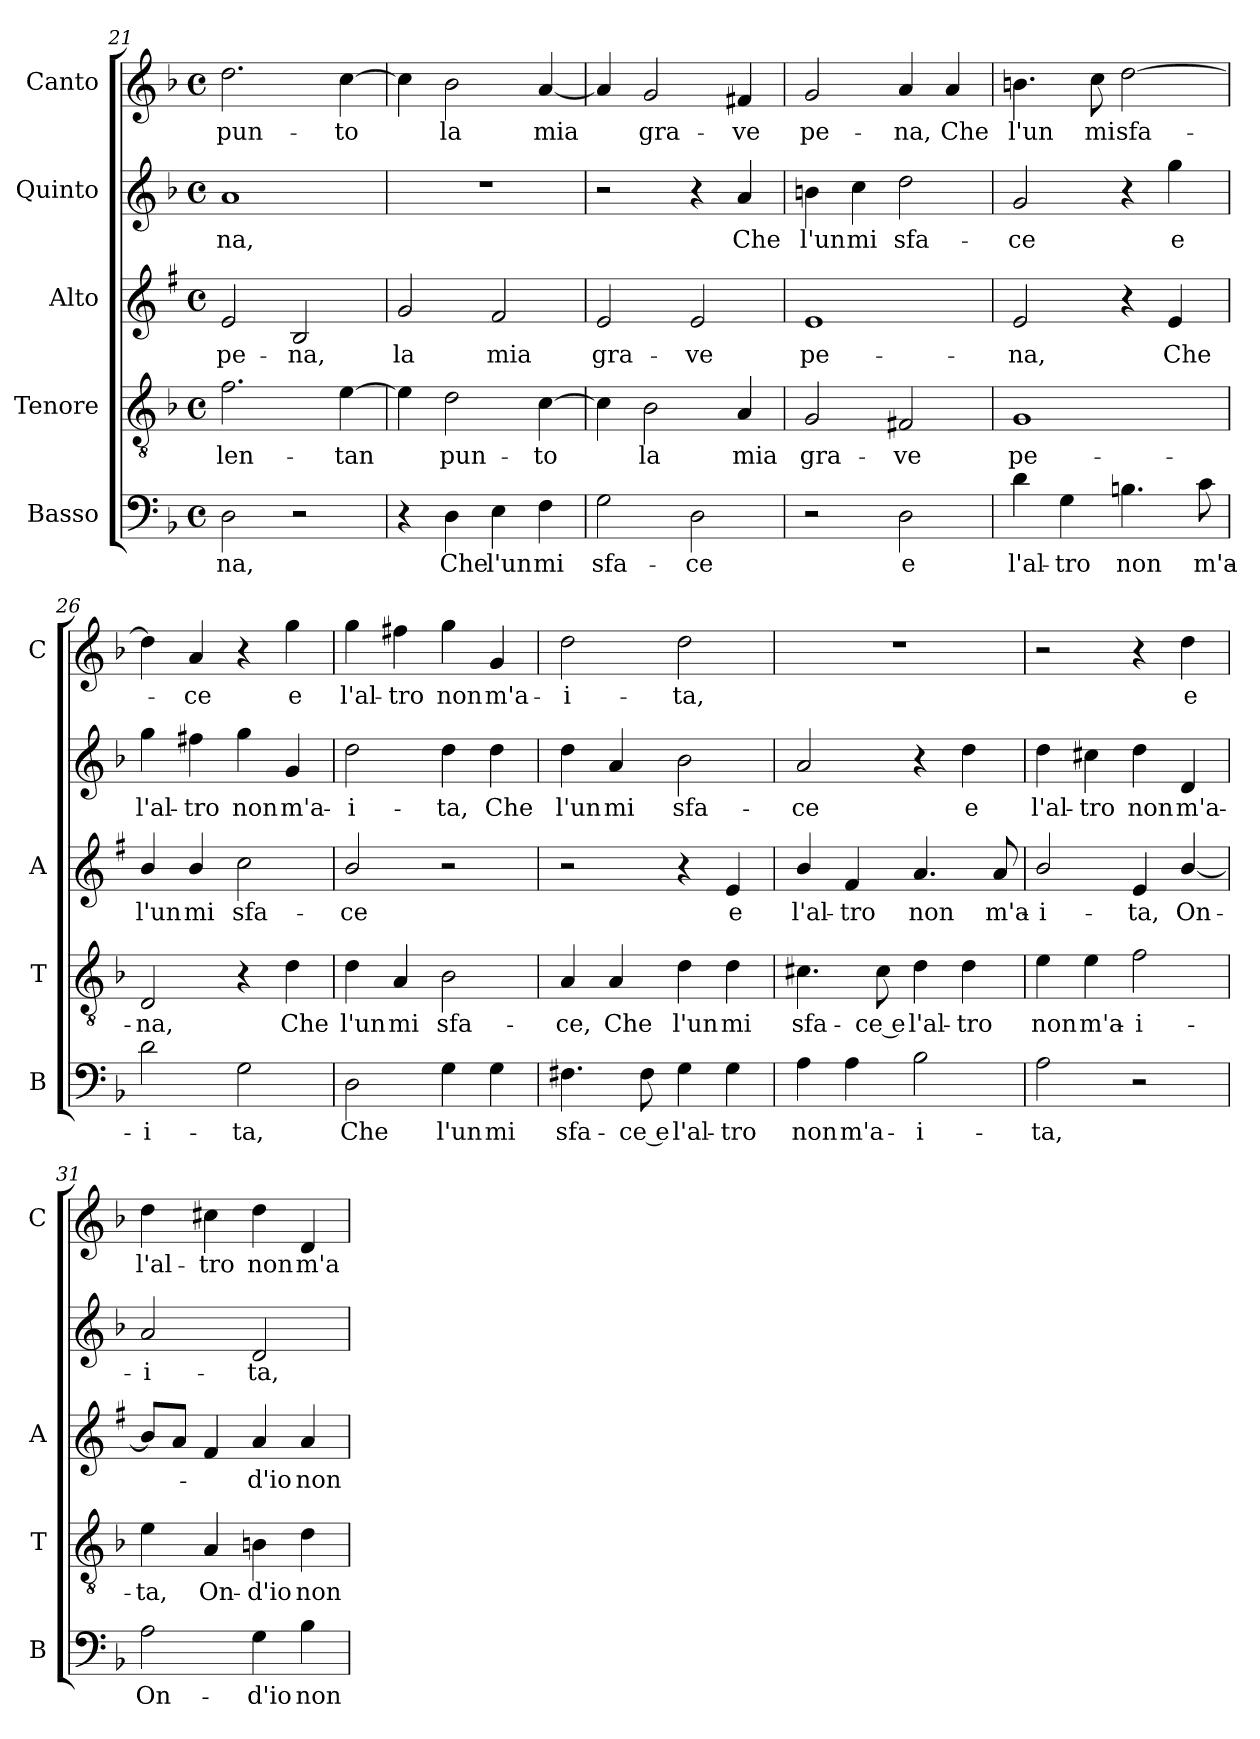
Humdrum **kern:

**kern	**text	**kern	**text	**kern	**text	**kern	**text	**kern	**text
*part5	*part5	*part4	*part4	*part3	*part3	*part2	*part2	*part1	*part1
*staff5	*staff5	*staff4	*staff4	*staff3	*staff3	*staff2	*staff2	*staff1	*staff1
*I"Basso	*	*I"Tenore	*	*I"Alto	*	*I"Quinto	*	*I"Canto	*
*I'B	*	*I'T	*	*I'A	*	*	*	*I'C	*
*clefF4	*	*clefGv2	*	*clefG2	*	*clefG2	*	*clefG2	*
*	*	*	*	*ITrd1c2	*	*	*	*	*
*k[b-]	*	*k[b-]	*	*k[b-]	*	*k[b-]	*	*k[b-]	*
*F:	*	*F:	*	*F:	*	*F:	*	*F:	*
*M4/4	*	*M4/4	*	*M4/4	*	*M4/4	*	*M4/4	*
*met(c)	*	*met(c)	*	*met(c)	*	*met(c)	*	*met(c)	*
=21	=21	=21	=21	=21	=21	=21	=21	=21	=21
!	!LO:LY:b	!	!LO:LY:b	!	!LO:LY:b	!	!LO:LY:b	!	!LO:LY:b
2D\	-na,	2.f\	-len-	2d/	pe-	1a	-na,	2.dd\	pun-
!	!	!	!	!	!LO:LY:b	!	!	!	!
2r	.	.	.	2A/	-na,	.	.	.	.
!	!	!	!LO:LY:b	!	!	!	!	!	!LO:LY:b
.	.	[4e\	-tan	.	.	.	.	[4cc\	-to
!!LO:PB:g=z
=22	=22	=22	=22	=22	=22	=22	=22	=22	=22
!	!	!	!	!	!LO:LY:b	!	!	!	!
4r	.	4e\]	.	2f/	la	1r	.	4cc\]	.
!	!LO:LY:b	!	!LO:LY:b	!	!	!	!	!	!LO:LY:b
4D\	Che	2d\	pun-	.	.	.	.	2b-\	la
!	!LO:LY:b	!	!	!	!LO:LY:b	!	!	!	!
4E\	l'un	.	.	2e/	mia	.	.	.	.
!	!LO:LY:b	!	!LO:LY:b	!	!	!	!	!	!LO:LY:b
4F\	mi	[4c\	-to	.	.	.	.	[4a/	mia
=23	=23	=23	=23	=23	=23	=23	=23	=23	=23
!	!LO:LY:b	!	!	!	!LO:LY:b	!	!	!	!
2G\	sfa-	4c\]	.	2d/	gra-	2r	.	4a/]	.
!	!	!	!LO:LY:b	!	!	!	!	!	!LO:LY:b
.	.	2B-\	la	.	.	.	.	2g/	gra-
!	!LO:LY:b	!	!	!	!LO:LY:b	!	!	!	!
2D\	-ce	.	.	2d/	-ve	4r	.	.	.
!	!	!	!LO:LY:b	!	!	!	!LO:LY:b	!	!LO:LY:b
.	.	4A/	mia	.	.	4a/	Che	4f#X/	-ve
=24	=24	=24	=24	=24	=24	=24	=24	=24	=24
!	!	!	!LO:LY:b	!	!LO:LY:b	!	!LO:LY:b	!	!LO:LY:b
2r	.	2G/	gra-	1d	pe-	4bn\	l'un	2g/	pe-
!	!	!	!	!	!	!	!LO:LY:b	!	!
.	.	.	.	.	.	4cc\	mi	.	.
!	!LO:LY:b	!	!LO:LY:b	!	!	!	!LO:LY:b	!	!LO:LY:b
2D\	e	2F#X/	-ve	.	.	2dd\	sfa-	4a/	-na,
!	!	!	!	!	!	!	!	!	!LO:LY:b
.	.	.	.	.	.	.	.	4a/	Che
=25	=25	=25	=25	=25	=25	=25	=25	=25	=25
!	!LO:LY:b	!	!LO:LY:b	!	!LO:LY:b	!	!LO:LY:b	!	!LO:LY:b
4d\	l'al-	1G	pe-	2d/	-na,	2g/	-ce	4.bn\	l'un
!	!LO:LY:b	!	!	!	!	!	!	!	!
4G\	-tro	.	.	.	.	.	.	.	.
!	!	!	!	!	!	!	!	!	!LO:LY:b
.	.	.	.	.	.	.	.	8cc\	mi
!	!LO:LY:b	!	!	!	!	!	!	!	!LO:LY:b
4.Bn\	non	.	.	4r	.	4r	.	[2dd\	sfa-
!	!	!	!	!	!LO:LY:b	!	!LO:LY:b	!	!
.	.	.	.	4d/	Che	4gg\	e	.	.
!	!LO:LY:b	!	!	!	!	!	!	!	!
8c\	m'a-	.	.	.	.	.	.	.	.
=26	=26	=26	=26	=26	=26	=26	=26	=26	=26
!	!LO:LY:b	!	!LO:LY:b	!	!LO:LY:b	!	!LO:LY:b	!	!
2d\	-i-	2D/	-na,	4a/	l'un	4gg\	l'al-	4dd\]	.
!	!	!	!	!	!LO:LY:b	!	!LO:LY:b	!	!LO:LY:b
.	.	.	.	4a/	mi	4ff#X\	-tro	4a/	-ce
!	!LO:LY:b	!	!	!	!LO:LY:b	!	!LO:LY:b	!	!
2G\	-ta,	4r	.	2b-\	sfa-	4gg\	non	4r	.
!	!	!	!LO:LY:b	!	!	!	!LO:LY:b	!	!LO:LY:b
.	.	4d\	Che	.	.	4g/	m'a-	4gg\	e
=27	=27	=27	=27	=27	=27	=27	=27	=27	=27
!	!LO:LY:b	!	!LO:LY:b	!	!LO:LY:b	!	!LO:LY:b	!	!LO:LY:b
2D\	Che	4d\	l'un	2a/	-ce	2dd\	-i-	4gg\	l'al-
!	!	!	!LO:LY:b	!	!	!	!	!	!LO:LY:b
.	.	4A/	mi	.	.	.	.	4ff#X\	-tro
!	!LO:LY:b	!	!LO:LY:b	!	!	!	!LO:LY:b	!	!LO:LY:b
4G\	l'un	2B-\	sfa-	2r	.	4dd\	-ta,	4gg\	non
!	!LO:LY:b	!	!	!	!	!	!LO:LY:b	!	!LO:LY:b
4G\	mi	.	.	.	.	4dd\	Che	4g/	m'a-
=28	=28	=28	=28	=28	=28	=28	=28	=28	=28
!	!LO:LY:b	!	!LO:LY:b	!	!	!	!LO:LY:b	!	!LO:LY:b
4.F#X\	sfa-	4A/	-ce,	2r	.	4dd\	l'un	2dd\	-i-
!	!	!	!LO:LY:b	!	!	!	!LO:LY:b	!	!
.	.	4A/	Che	.	.	4a/	mi	.	.
!	!LO:LY:b	!	!	!	!	!	!	!	!
8F#\	-ce e	.	.	.	.	.	.	.	.
!	!LO:LY:b	!	!LO:LY:b	!	!	!	!LO:LY:b	!	!LO:LY:b
4G\	l'al-	4d\	l'un	4r	.	2b-\	sfa-	2dd\	-ta,
!	!LO:LY:b	!	!LO:LY:b	!	!LO:LY:b	!	!	!	!
4G\	-tro	4d\	mi	4d/	e	.	.	.	.
!!LO:LB:g=z
=29	=29	=29	=29	=29	=29	=29	=29	=29	=29
!	!LO:LY:b	!	!LO:LY:b	!	!LO:LY:b	!	!LO:LY:b	!	!
4A\	non	4.c#X\	sfa-	4a/	l'al-	2a/	-ce	1r	.
!	!LO:LY:b	!	!	!	!LO:LY:b	!	!	!	!
4A\	m'a-	.	.	4e/	-tro	.	.	.	.
!	!	!	!LO:LY:b	!	!	!	!	!	!
.	.	8c#\	-ce e	.	.	.	.	.	.
!	!LO:LY:b	!	!LO:LY:b	!	!LO:LY:b	!	!	!	!
2B-\	-i-	4d\	l'al-	4.g/	non	4r	.	.	.
!	!	!	!LO:LY:b	!	!	!	!LO:LY:b	!	!
.	.	4d\	-tro	.	.	4dd\	e	.	.
!	!	!	!	!	!LO:LY:b	!	!	!	!
.	.	.	.	8g/	m'a-	.	.	.	.
=30	=30	=30	=30	=30	=30	=30	=30	=30	=30
!	!LO:LY:b	!	!LO:LY:b	!	!LO:LY:b	!	!LO:LY:b	!	!
2A\	-ta,	4e\	non	2a/	-i-	4dd\	l'al-	2r	.
!	!	!	!LO:LY:b	!	!	!	!LO:LY:b	!	!
.	.	4e\	m'a-	.	.	4cc#X\	-tro	.	.
!	!	!	!LO:LY:b	!	!LO:LY:b	!	!LO:LY:b	!	!
2r	.	2f\	-i-	4d/	-ta,	4dd\	non	4r	.
!	!	!	!	!	!LO:LY:b	!	!LO:LY:b	!	!LO:LY:b
.	.	.	.	[4a/	On-	4d/	m'a-	4dd\	e
=31	=31	=31	=31	=31	=31	=31	=31	=31	=31
!	!LO:LY:b	!	!LO:LY:b	!	!	!	!LO:LY:b	!	!LO:LY:b
2A\	On-	4e\	-ta,	8a/L]	.	2a/	-i-	4dd\	l'al-
.	.	.	.	8g/J	.	.	.	.	.
!	!	!	!LO:LY:b	!	!	!	!	!	!LO:LY:b
.	.	4A/	On-	4e/	.	.	.	4cc#X\	-tro
!	!LO:LY:b	!	!LO:LY:b	!	!LO:LY:b	!	!LO:LY:b	!	!LO:LY:b
4G\	-d'io	4Bn\	-d'io	4g/	-d'io	2d/	-ta,	4dd\	non
!	!LO:LY:b	!	!LO:LY:b	!	!LO:LY:b	!	!	!	!LO:LY:b
4B-\	non	4d\	non	4g/	non	.	.	4d/	m'a-
=	=	=	=	=	=	=	=	=	=
*-	*-	*-	*-	*-	*-	*-	*-	*-	*-
